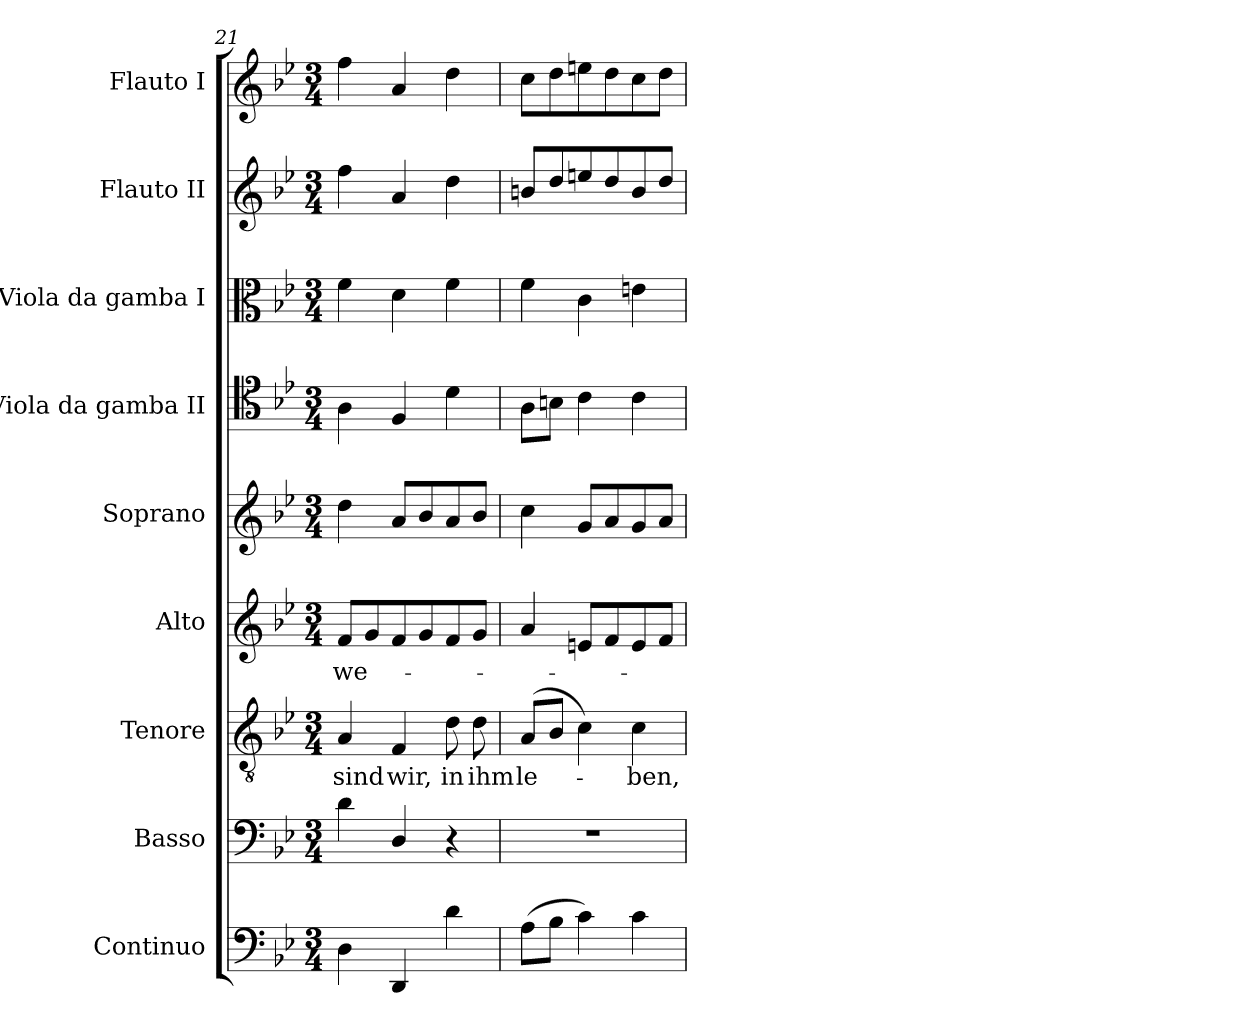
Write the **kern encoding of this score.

**kern	**kern	**kern	**text	**kern	**text	**kern	**kern	**kern	**kern	**kern
*part9	*part8	*part7	*part7	*part6	*part6	*part5	*part4	*part3	*part2	*part1
*staff9	*staff8	*staff7	*staff7	*staff6	*staff6	*staff5	*staff4	*staff3	*staff2	*staff1
*I"Continuo	*I"Basso	*I"Tenore	*	*I"Alto	*	*I"Soprano	*I"Viola da gamba II	*I"Viola da gamba I	*I"Flauto II	*I"Flauto I
*clefF4	*clefF4	*clefGv2	*	*clefG2	*	*clefG2	*clefC4	*clefC3	*clefG2	*clefG2
*	*	*ITrd7c12	*	*	*	*	*	*	*	*
*k[b-e-]	*k[b-e-]	*k[b-e-]	*	*k[b-e-]	*	*k[b-e-]	*k[b-e-]	*k[b-e-]	*k[b-e-]	*k[b-e-]
*B-:	*B-:	*B-:	*	*B-:	*	*B-:	*B-:	*B-:	*B-:	*B-:
*M3/4	*M3/4	*M3/4	*	*M3/4	*	*M3/4	*M3/4	*M3/4	*M3/4	*M3/4
=21	=21	=21	=21	=21	=21	=21	=21	=21	=21	=21
!	!	!	!LO:LY:b:color=#000000	!	!	!	!	!	!	!
!	!	!	!	!	!LO:LY:b:color=#000000	!	!	!	!	!
4Di\	4di\	4AAi/	sind	8fi/L	we-	4ddi\	4Ai\	4fi\	4ffi\	4ffi\
.	.	.	.	8gi/	.	.	.	.	.	.
!	!	!	!LO:LY:b:color=#000000	!	!	!	!	!	!	!
4DDi/	4Di/	4FFi/	wir,	8fi/	.	8ai/L	4Fi/	4di\	4ai/	4ai/
.	.	.	.	8gi/	.	8b-i/	.	.	.	.
!	!	!	!LO:LY:b:color=#000000	!	!	!	!	!	!	!
4di\	4r	8Di\	in	8fi/	.	8ai/	4di\	4fi\	4ddi\	4ddi\
!	!	!	!LO:LY:b:color=#000000	!	!	!	!	!	!	!
.	.	8Di\	ihm	8gi/J	.	8b-i/J	.	.	.	.
=22	=22	=22	=22	=22	=22	=22	=22	=22	=22	=22
!	!LO:N:vis=1	!	!	!	!	!	!	!	!	!
!	!	!	!LO:LY:b:color=#000000	!	!	!	!	!	!	!
(8Ai\L	2.r	(8AAi/L	le-	4ai/	.	4cci\	8Ai\L	4fi\	8bni/L	8cci\L
8B-i\J	.	8BB-i/J	.	.	.	.	8Bni\J	.	8ddi/	8ddi\
4ci\)	.	4Ci\)	.	8eni/L	.	8gi/L	4ci\	4ci\	8eeni/	8eeni\
.	.	.	.	8fi/	.	8ai/	.	.	8ddi/	8ddi\
!	!	!	!LO:LY:b:color=#000000	!	!	!	!	!	!	!
4ci\	.	4Ci\	-ben,	8ei/	.	8gi/	4ci\	4eni\	8bi/	8cci\
.	.	.	.	8fi/J	.	8ai/J	.	.	8ddi/J	8ddi\J
=	=	=	=	=	=	=	=	=	=	=
*-	*-	*-	*-	*-	*-	*-	*-	*-	*-	*-
